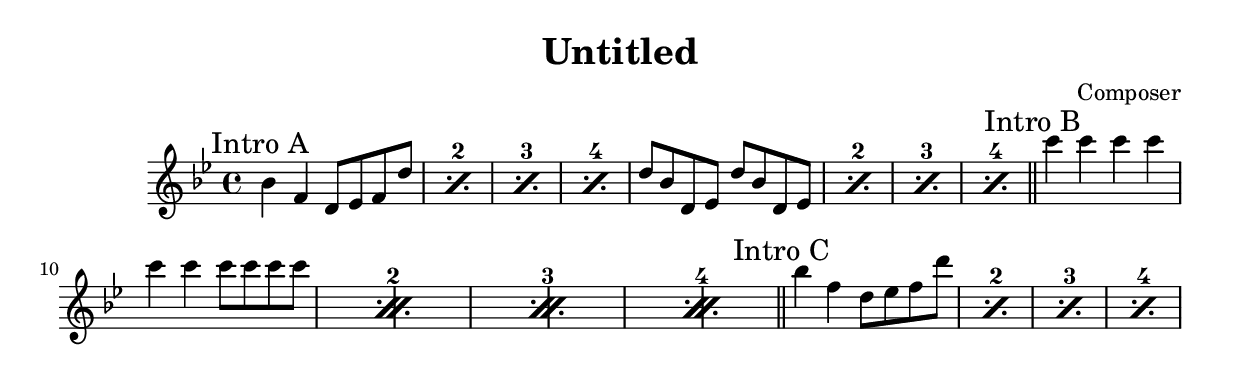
\header {
  title = "Untitled"
  composer = "Composer"
}

makePercent =
#(define-music-function (parser location note) (ly:music?)
   "Make a percent repeat the same length as NOTE."
   (make-music 'PercentEvent
               'length (ly:music-length note)))

\score {

  \relative c'' {
   \time 4/4
    \key bes \major

\mark "Intro A"
  \set countPercentRepeats = ##t
  \repeat percent 4 { bes4 f d8 es f d' }


  \repeat percent 4 {  d8 bes d, ees   d'8 bes d, ees } \bar "||"

\mark "Intro B"
    \repeat percent 4 { c''4 c c c  | c c c8 c8 c8 c8 } \bar "||"
    
\mark "Intro C"
  \repeat percent 4 { bes4 f d8 es f d' }
  }

  \layout {}
  \midi {}
}